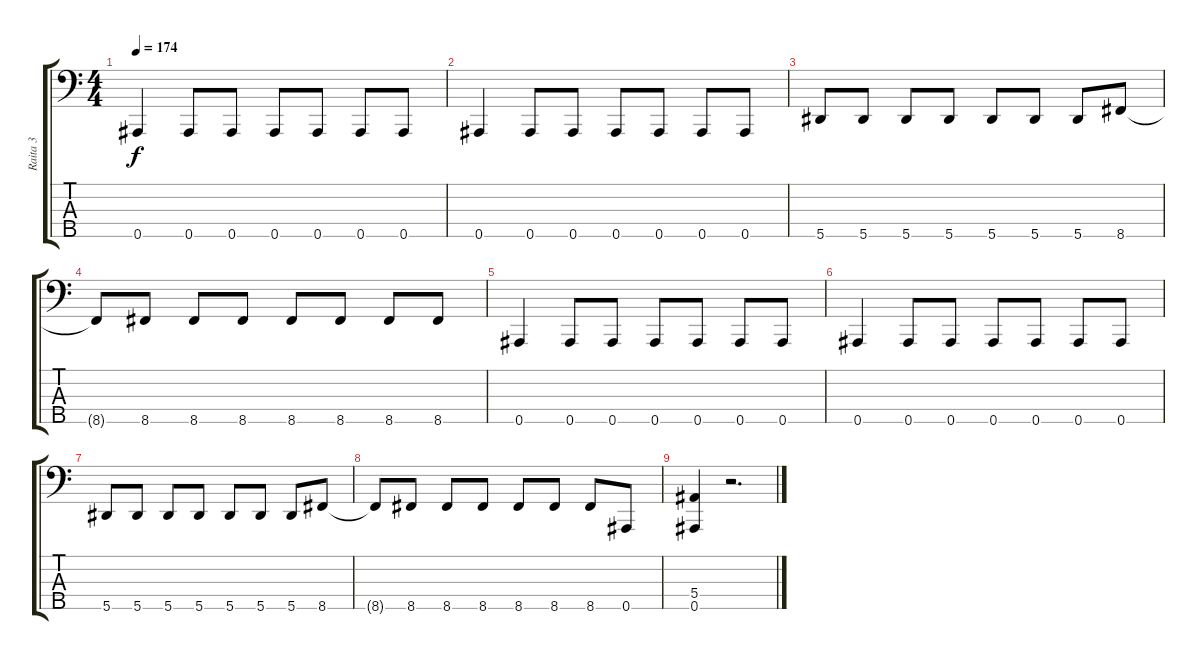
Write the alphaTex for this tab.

\track ("Raita 3" "Raita 3") {instrument slapbass1}
\staff {score tabs}
\tuning (G2 Eb2 Bb1 F1 Bb0) {hide}
\ts (4 4)
\tempo 174
\clef f4
\ks c
0.5.4{dy f} 0.5.8 0.5.8 0.5.8 0.5.8 0.5.8 0.5.8 |
0.5.4 0.5.8 0.5.8 0.5.8 0.5.8 0.5.8 0.5.8 |
5.5.8 5.5.8 5.5.8 5.5.8 5.5.8 5.5.8 5.5.8 8.5.8 |
8.5{t}.8 8.5.8 8.5.8 8.5.8 8.5.8 8.5.8 8.5.8 8.5.8 |
0.5.4 0.5.8 0.5.8 0.5.8 0.5.8 0.5.8 0.5.8 |
0.5.4 0.5.8 0.5.8 0.5.8 0.5.8 0.5.8 0.5.8 |
5.5.8 5.5.8 5.5.8 5.5.8 5.5.8 5.5.8 5.5.8 8.5.8 |
8.5{t}.8 8.5.8 8.5.8 8.5.8 8.5.8 8.5.8 8.5.8 0.5.8 |
(5.4 0.5).4 r.2{d}
